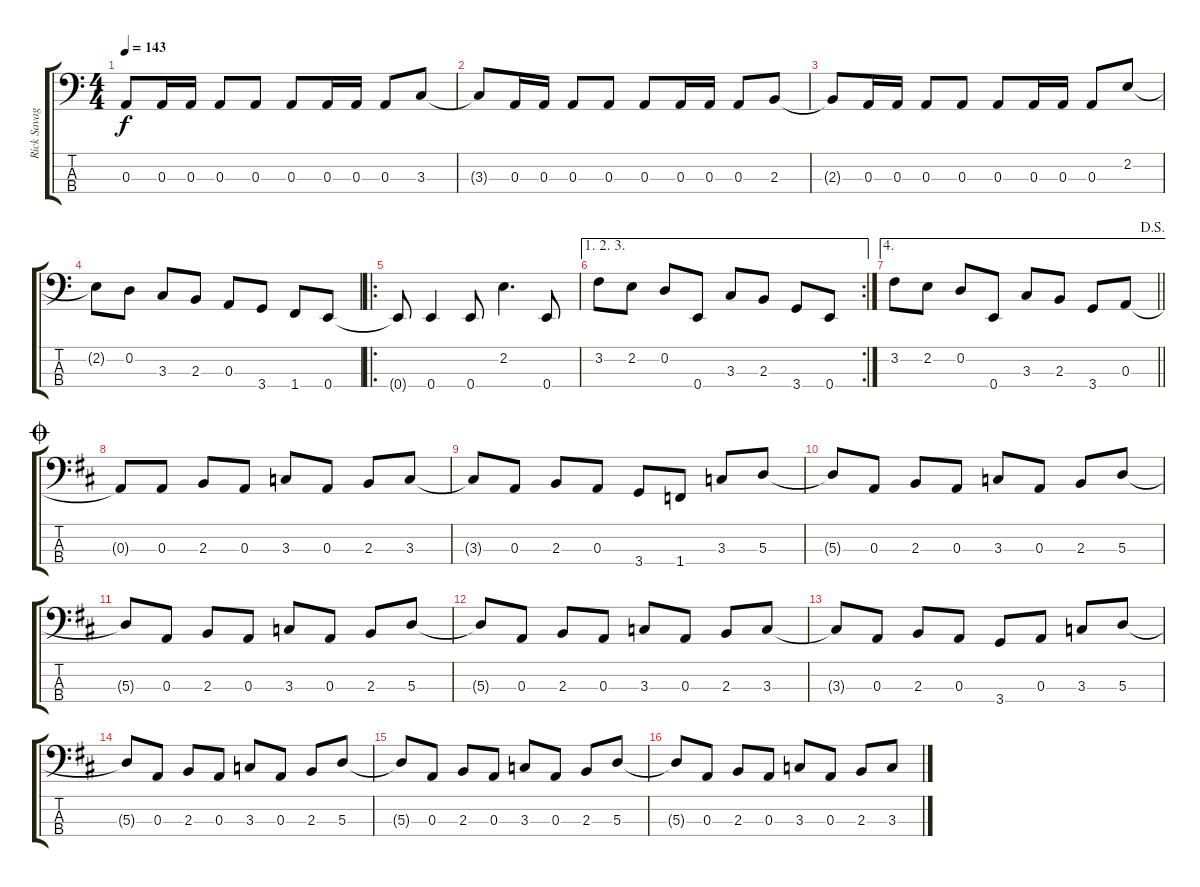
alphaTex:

\track ("Rick Savage" "Rick Savag") {instrument electricbasspick}
\staff {score tabs}
\tuning (G2 D2 A1 E1) {hide}
\ts (4 4)
\tempo 143
\clef f4
\ks aminor
0.3{t}.8{dy f} 0.3.16 0.3.16 0.3.8 0.3.8 0.3.8 0.3.16 0.3.16 0.3.8 3.3.8 |
3.3{t}.8 0.3.16 0.3.16 0.3.8 0.3.8 0.3.8 0.3.16 0.3.16 0.3.8 2.3.8 |
2.3{t}.8 0.3.16 0.3.16 0.3.8 0.3.8 0.3.8 0.3.16 0.3.16 0.3.8 2.2.8 |
2.2{t}.8 0.2.8 3.3.8 2.3.8 0.3.8 3.4.8 1.4.8 0.4.8 |
\ro
0.4{t}.8 0.4.4 0.4.8 2.2.4{d} 0.4.8 |
\ae (1 2 3)
\rc 2
3.2.8 2.2.8 0.2.8 0.4.8 3.3.8 2.3.8 3.4.8 0.4.8 |
\ae 4
\jump dalsegno
\barLineRight lightlight
3.2.8 2.2.8 0.2.8 0.4.8 3.3.8 2.3.8 3.4.8 0.3.8 |
\jump coda
\ks d
0.3{t}.8 0.3.8 2.3.8 0.3.8 3.3.8 0.3.8 2.3.8 3.3.8 |
3.3{t}.8 0.3.8 2.3.8 0.3.8 3.4.8 1.4.8 3.3.8 5.3.8 |
5.3{t}.8 0.3.8 2.3.8 0.3.8 3.3.8 0.3.8 2.3.8 5.3.8 |
5.3{t}.8 0.3.8 2.3.8 0.3.8 3.3.8 0.3.8 2.3.8 5.3.8 |
5.3{t}.8 0.3.8 2.3.8 0.3.8 3.3.8 0.3.8 2.3.8 3.3.8 |
3.3{t}.8 0.3.8 2.3.8 0.3.8 3.4.8 0.3.8 3.3.8 5.3.8 |
5.3{t}.8 0.3.8 2.3.8 0.3.8 3.3.8 0.3.8 2.3.8 5.3.8 |
5.3{t}.8 0.3.8 2.3.8 0.3.8 3.3.8 0.3.8 2.3.8 5.3.8 |
5.3{t}.8 0.3.8 2.3.8 0.3.8 3.3.8 0.3.8 2.3.8 3.3.8
